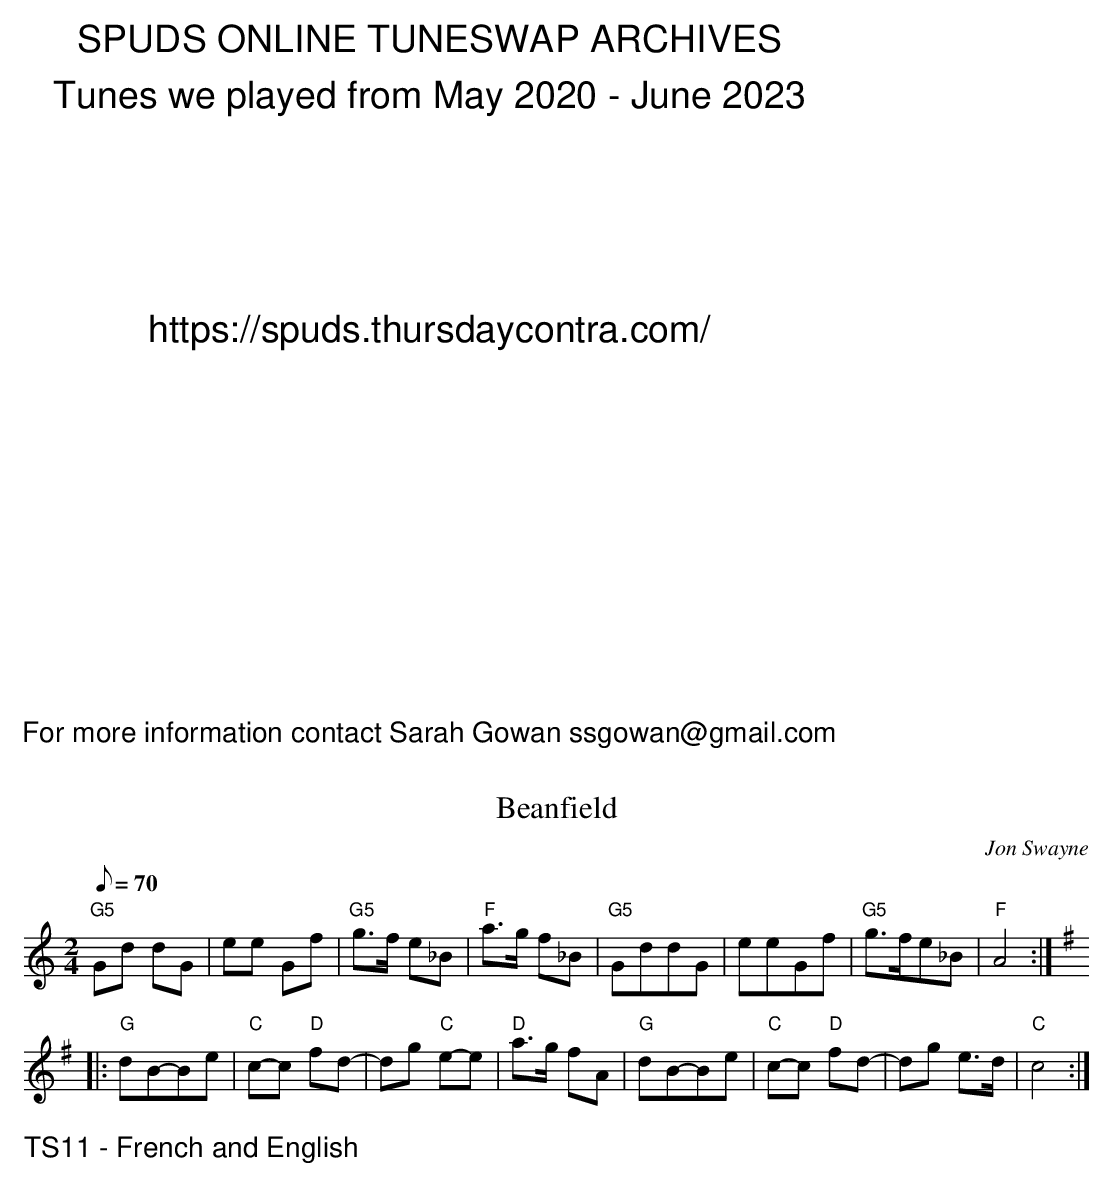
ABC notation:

X:1
T:Beanfield
M:2/4
L:1/8
C:Jon Swayne
Q:70
K:C
"G5"Gd dG|ee Gf|"G5" g>f e_B|"F" a>g f_B|\
"G5"GddG|eeGf|"G5"g>fe_B|"F" A4:|
K:G
|:"G"dB-Be|"C"c-c "D"fd-|dg "C"e-e|"D" a>g fA|\
"G"dB-Be|"C" c-c "D"fd-|dg e>d|"C" c4:|
